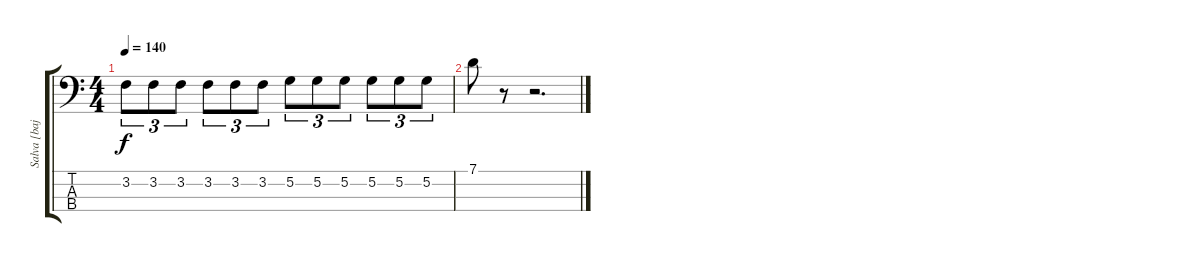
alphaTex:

\track ("Salva [bajo]" "Salva [baj") {instrument electricbassfinger}
\staff {score tabs}
\tuning (G2 D2 A1 E1) {hide}
\ts (4 4)
\tempo 140
\clef f4
\ks c
3.2.8{tu (3 2) dy f} 3.2.8{tu (3 2)} 3.2.8{tu (3 2)} 3.2.8{tu (3 2)} 3.2.8{tu (3 2)} 3.2.8{tu (3 2)} 5.2.8{tu (3 2)} 5.2.8{tu (3 2)} 5.2.8{tu (3 2)} 5.2.8{tu (3 2)} 5.2.8{tu (3 2)} 5.2.8{tu (3 2)} |
7.1.8 r.8 r.2{d}
